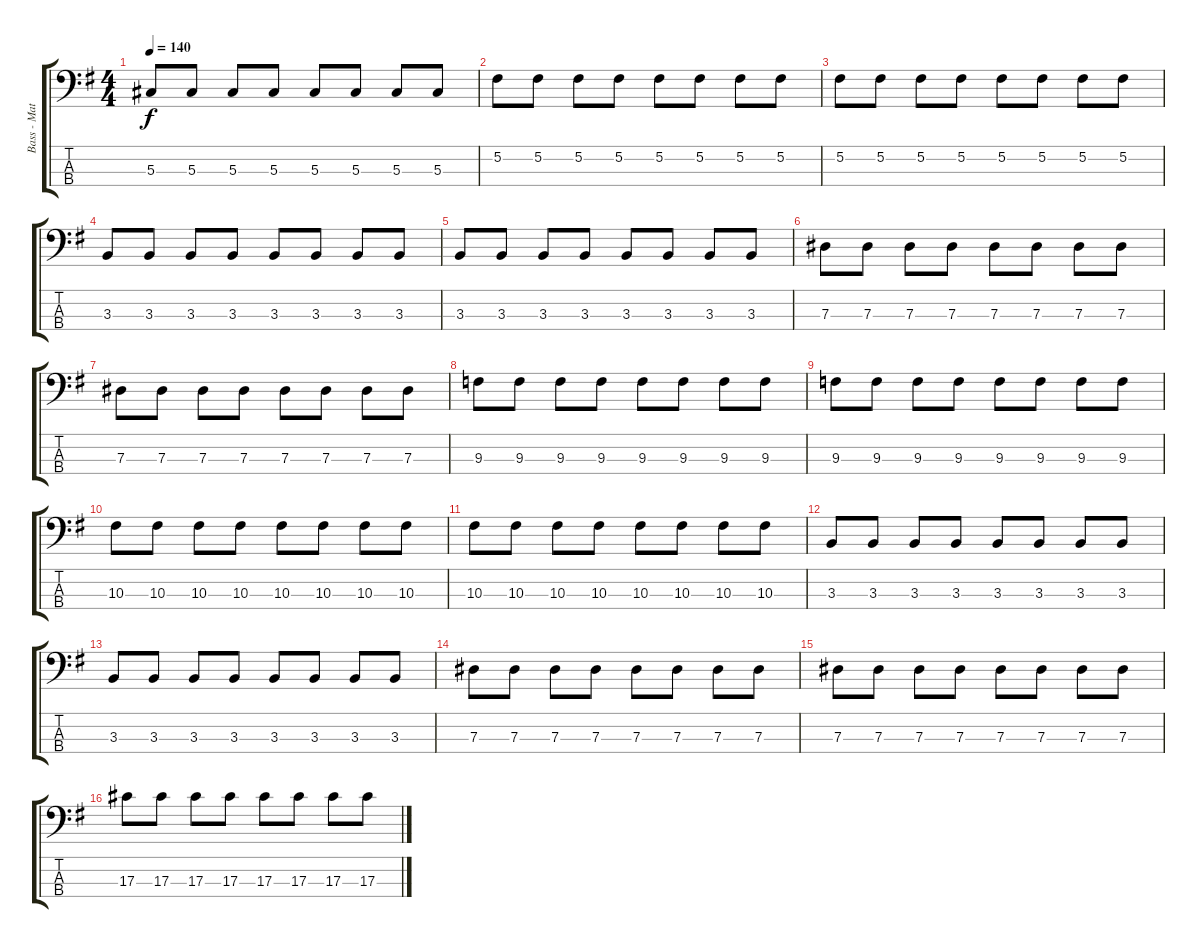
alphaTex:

\track ("Bass - Matt Rubano" "Bass - Mat") {instrument electricbassfinger}
\staff {score tabs}
\tuning (Gb2 Db2 Ab1 Eb1) {hide}
\ts (4 4)
\tempo 140
\clef f4
\ks g
5.3.8{dy f} 5.3.8 5.3.8 5.3.8 5.3.8 5.3.8 5.3.8 5.3.8 |
5.2.8 5.2.8 5.2.8 5.2.8 5.2.8 5.2.8 5.2.8 5.2.8 |
5.2.8 5.2.8 5.2.8 5.2.8 5.2.8 5.2.8 5.2.8 5.2.8 |
3.3.8 3.3.8 3.3.8 3.3.8 3.3.8 3.3.8 3.3.8 3.3.8 |
3.3.8 3.3.8 3.3.8 3.3.8 3.3.8 3.3.8 3.3.8 3.3.8 |
7.3.8{volume 13} 7.3.8 7.3.8 7.3.8 7.3.8 7.3.8 7.3.8 7.3.8 |
7.3.8 7.3.8 7.3.8 7.3.8 7.3.8 7.3.8 7.3.8 7.3.8 |
9.3.8 9.3.8 9.3.8 9.3.8 9.3.8 9.3.8 9.3.8 9.3.8 |
9.3.8 9.3.8 9.3.8 9.3.8 9.3.8 9.3.8 9.3.8 9.3.8 |
10.3.8{volume 15} 10.3.8 10.3.8 10.3.8 10.3.8 10.3.8 10.3.8 10.3.8 |
10.3.8 10.3.8 10.3.8 10.3.8 10.3.8 10.3.8 10.3.8 10.3.8 |
3.3.8 3.3.8 3.3.8 3.3.8 3.3.8 3.3.8 3.3.8 3.3.8 |
3.3.8 3.3.8 3.3.8 3.3.8 3.3.8 3.3.8 3.3.8 3.3.8 |
7.3.8 7.3.8 7.3.8 7.3.8 7.3.8 7.3.8 7.3.8 7.3.8 |
7.3.8 7.3.8 7.3.8 7.3.8 7.3.8 7.3.8 7.3.8 7.3.8 |
17.3.8 17.3.8 17.3.8 17.3.8 17.3.8 17.3.8 17.3.8 17.3.8
